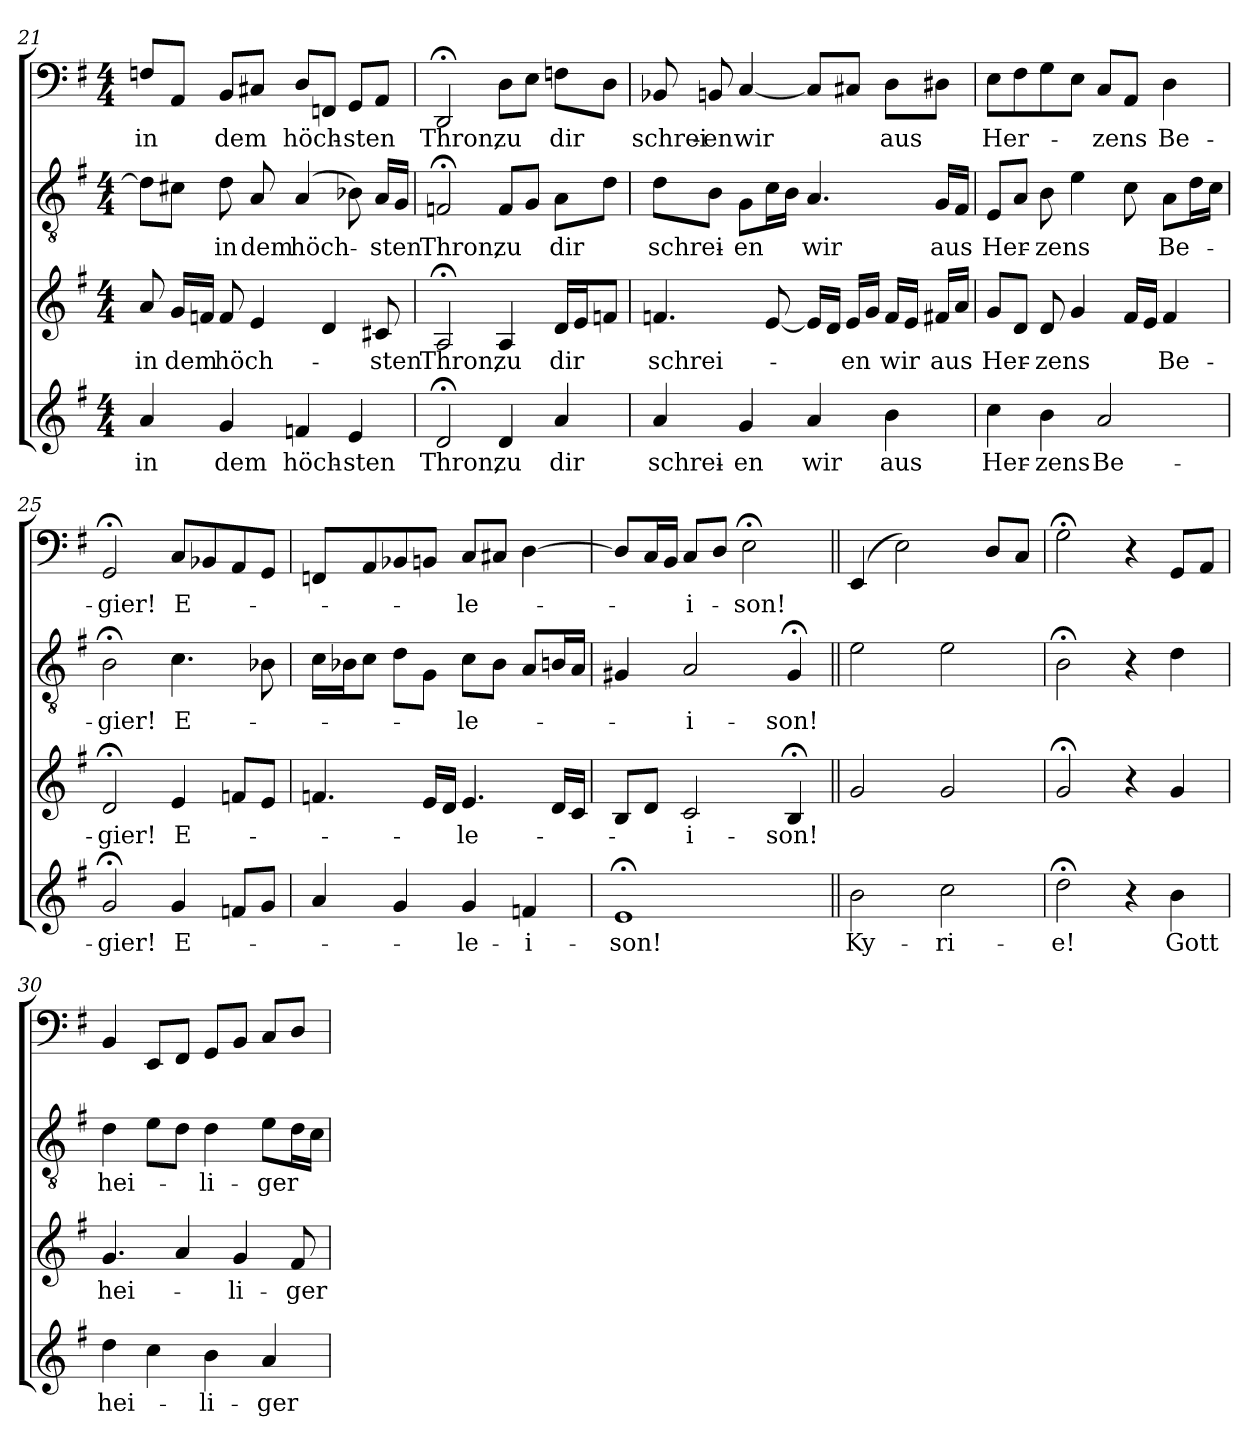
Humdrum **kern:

**kern	**text	**kern	**text	**kern	**text	**kern	**text
*part4	*part4	*part3	*part3	*part2	*part2	*part1	*part1
*staff4	*staff4	*staff3	*staff3	*staff2	*staff2	*staff1	*staff1
*clefG2	*	*clefG2	*	*clefGv2	*	*clefF4	*
*k[f#]	*	*k[f#]	*	*k[f#]	*	*k[f#]	*
*e:	*	*e:	*	*e:	*	*e:	*
*M4/4	*	*M4/4	*	*M4/4	*	*M4/4	*
=21	=21	=21	=21	=21	=21	=21	=21
4a/	in	8a/	in	8d\L]	.	8Fn/L	in
.	.	16g/LL	dem	8c#X\J	.	8AA/J	.
.	.	16fn/JJ	.	.	.	.	.
4g/	dem	8f/	höch-	8d\	in	8BB/L	dem
.	.	4e/	.	8A/	dem	8C#X/J	.
4fn/	höch-	.	.	(4A/	höch-	8D/L	höch-
.	.	4d/	.	.	.	8FFn/J	.
4e/	-sten	.	.	8B-X\)	.	8GG/L	-sten
.	.	8c#X/	-sten	16A/LL	-sten	8AA/J	.
.	.	.	.	16G/JJ	.	.	.
=22	=22	=22	=22	=22	=22	=22	=22
2d;</	Thron,	2A;</	Thron,	2Fn;</	Thron,	2DD;</	Thron,
4d/	zu	4A/	zu	8F/L	zu	8D\L	zu
.	.	.	.	8G/J	.	8E\J	.
4a/	dir	16d/LL	dir	8A\L	dir	8Fn\L	dir
.	.	16e/J	.	.	.	.	.
.	.	8fn/J	.	8d\J	.	8D\J	.
=23	=23	=23	=23	=23	=23	=23	=23
4a/	schrei-	4.fn/	schrei-	8d\L	schrei-	8BB-X/	schrei-
.	.	.	.	8B\J	.	8BBn/	-en
4g/	-en	.	.	8G\L	-en	[4C/	wir
.	.	[8e/	.	16c\L	.	.	.
.	.	.	.	16B\JJ	.	.	.
4a/	wir	16e/LL]	.	4.A/	wir	8C/L]	.
.	.	16d/JJ	.	.	.	.	.
.	.	16e/LL	-en	.	.	8C#X/J	.
.	.	16g/JJ	.	.	.	.	.
4b\	aus	16f/LL	wir	.	.	8D\L	aus
.	.	16e/JJ	.	.	.	.	.
.	.	16f#X/LL	aus	16G/LL	aus	8D#X\J	.
.	.	16a/JJ	.	16F#/JJ	.	.	.
=24	=24	=24	=24	=24	=24	=24	=24
4cc\	Her-	8g/L	Her-	8E/L	Her-	8E\L	Her-
.	.	8d/J	.	8A/J	.	8F#\	.
4b\	-zens	8d/	-zens	8B\	-zens	8G\	.
.	.	4g/	.	4e\	.	8E\J	.
2a/	Be-	.	.	.	.	8C/L	-zens
.	.	16f#/LL	.	8c\	.	8AA/J	.
.	.	16e/JJ	.	.	.	.	.
.	.	4f#/	Be-	8A\L	Be-	4D\	Be-
.	.	.	.	16d\L	.	.	.
.	.	.	.	16c\JJ	.	.	.
=25	=25	=25	=25	=25	=25	=25	=25
2g;</	-gier!	2d;</	-gier!	2B;<\	-gier!	2GG;</	-gier!
4g/	E-	4e/	E-	4.c\	E-	8C/L	E-
.	.	.	.	.	.	8BB-X/	.
8fn/L	.	8fn/L	.	.	.	8AA/	.
8g/J	.	8e/J	.	8B-X\	.	8GG/J	.
=26	=26	=26	=26	=26	=26	=26	=26
4a/	.	4.fn/	.	16c\LL	.	8FFn/L	.
.	.	.	.	16B-X\J	.	.	.
.	.	.	.	8c\J	.	8AA/	.
4g/	.	.	.	8d\L	.	8BB-X/	.
.	.	16e/LL	.	8G\J	.	8BBn/J	.
.	.	16d/JJ	.	.	.	.	.
4g/	-le-	4.e/	-le-	8c\L	-le-	8C/L	-le-
.	.	.	.	8B-\J	.	8C#X/J	.
4fn/	-i-	.	.	8A/L	.	[4D\	.
.	.	16d/LL	.	16Bn/L	.	.	.
.	.	16c/JJ	.	16A/JJ	.	.	.
=27	=27	=27	=27	=27	=27	=27	=27
1e;</	-son!	8B/L	.	4G#X/	.	8D/L]	.
.	.	8d/J	.	.	.	16C/L	.
.	.	.	.	.	.	16BB/JJ	.
.	.	2c/	-i-	2A/	-i-	8C/L	-i-
.	.	.	.	.	.	8D/J	.
.	.	.	.	.	.	2E;<\	-son!
.	.	4B;</	-son!	4G#;</	-son!	.	.
=28||	=28||	=28||	=28||	=28||	=28||	=28||	=28||
2b\	Ky-	2g/	.	2e\	.	(4EE/	.
.	.	.	.	.	.	2E\)	.
2cc\	-ri-	2g/	.	2e\	.	.	.
.	.	.	.	.	.	8D/L	.
.	.	.	.	.	.	8C/J	.
=29	=29	=29	=29	=29	=29	=29	=29
2dd;<\	-e!	2g;</	.	2B;<\	.	2G;<\	.
4r	.	4r	.	4r	.	4r	.
4b\	Gott	4g/	.	4d\	.	8GG/L	.
.	.	.	.	.	.	8AA/J	.
=30	=30	=30	=30	=30	=30	=30	=30
4dd\	hei-	4.g/	hei-	4d\	hei-	4BB/	.
4cc\	.	.	.	8e\L	.	8EE/L	.
.	.	4a/	.	8d\J	.	8FF#/J	.
4b\	-li-	.	.	4d\	-li-	8GG/L	.
.	.	4g/	-li-	.	.	8BB/J	.
4a/	-ger	.	.	8e\L	-ger	8C/L	.
.	.	8f#/	-ger	16d\L	.	8D/J	.
.	.	.	.	16c\JJ	.	.	.
=	=	=	=	=	=	=	=
*-	*-	*-	*-	*-	*-	*-	*-
